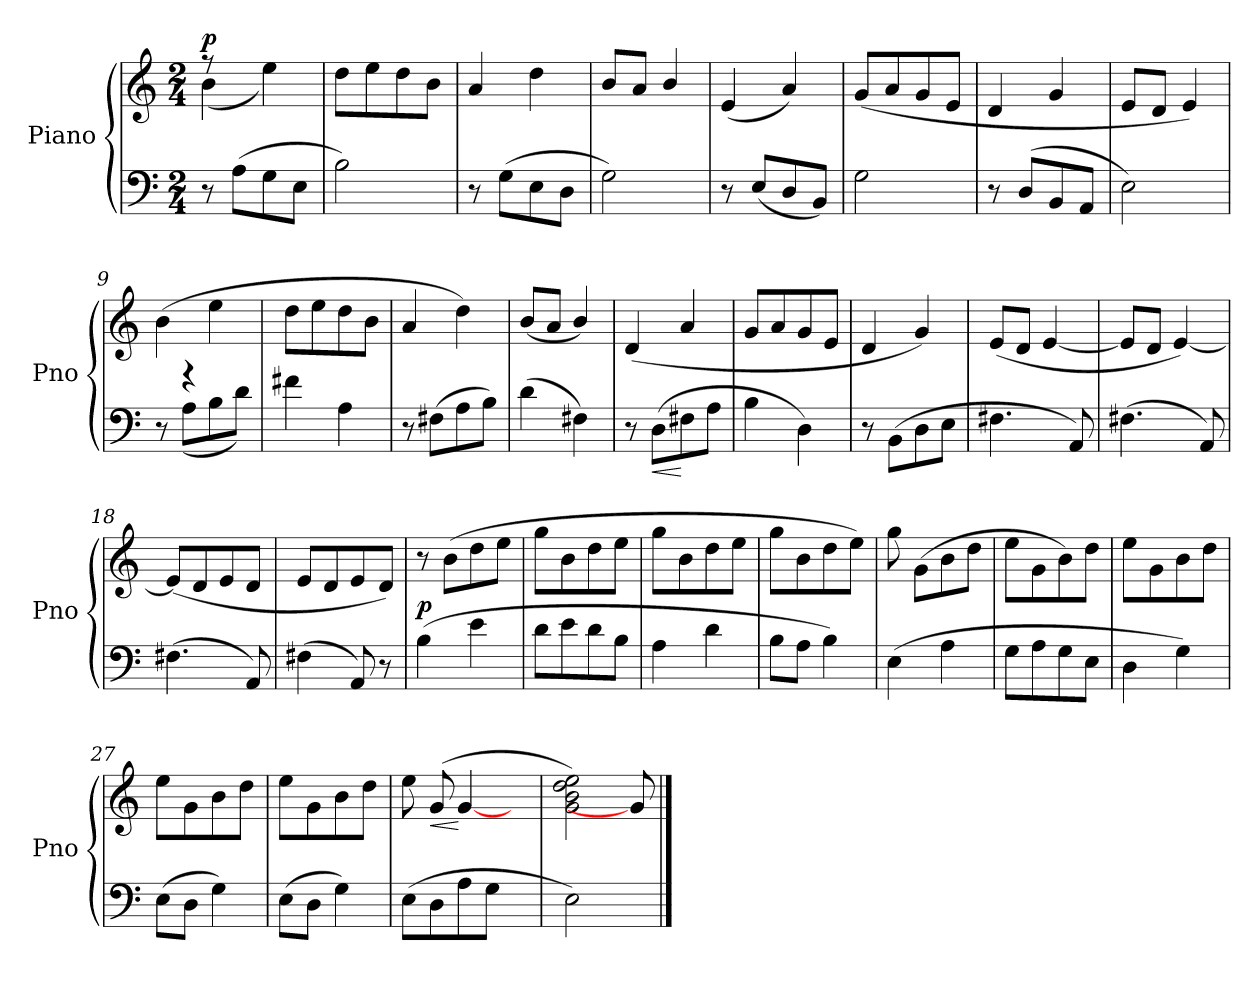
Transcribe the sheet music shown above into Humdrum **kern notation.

**kern	**dynam	**kern	**dynam
*part2	*part2	*part1	*part1
*staff2	*staff2	*staff1	*staff1
*I"Piano	*	*I"Piano	*
*I'Pno	*	*I'Pno	*
*clefF4	*	*clefG2	*
*k[]	*	*k[]	*
*M2/4	*	*M2/4	*
*MM140	*	*MM140	*
=1	=1	=1	=1
*	*	*^	*
!	!	!	!	!LO:DY:a
8r	.	8r	(4b<\	p
(8A\L	.	8ryy	.	.
8G\	.	4ryy	4ee<\)	.
8E\J	.	.	.	.
*	*	*v	*v	*
=2	=2	=2	=2
2B\)	.	8dd\L	.
.	.	8ee\	.
.	.	8dd\	.
.	.	8b\J	.
=3	=3	=3	=3
8r	.	4a/	.
(8G\L	.	.	.
8E\	.	4dd\	.
8D\J	.	.	.
=4	=4	=4	=4
2G\)	.	8b/L	.
.	.	8a/J	.
.	.	4b/	.
=5	=5	=5	=5
8r	.	(4e/	.
(8E/L	.	.	.
8D/	.	4a/)	.
8BB/J)	.	.	.
!!LO:LB:g=z
=6	=6	=6	=6
2G\	.	(8g/L	.
.	.	8a/	.
.	.	8g/	.
.	.	8e/J	.
=7	=7	=7	=7
8r	.	4d/	.
(8D/L	.	.	.
8BB/	.	4g/	.
8AA/J	.	.	.
=8	=8	=8	=8
2E\)	.	8e/L	.
.	.	8d/J	.
.	.	4e/)	.
=9	=9	=9	=9
*^	*	*	*
8r	8ryy	.	(4b\	.
4r	(8A<\L	.	.	.
.	8B<\	.	4ee\	.
8ryy	8d<\J)	.	.	.
*v	*v	*	*	*
=10	=10	=10	=10
4f#X\	.	8dd\L	.
.	.	8ee\	.
4A\	.	8dd\	.
.	.	8b\J	.
=11	=11	=11	=11
8r	.	4a/	.
(8F#X\L	.	.	.
8A\	.	4dd\)	.
8B\J)	.	.	.
!!LO:LB:g=z
=12	=12	=12	=12
(4d\	.	(8b/L	.
.	.	8a/J	.
4F#X\)	.	4b/)	.
=13	=13	=13	=13
8r	.	(4d/	.
!	!LO:HP:b	!	!
(8D\L	<	.	.
8F#X\	[	4a/	.
8A\J	.	.	.
=14	=14	=14	=14
4B\	.	8g/L	.
.	.	8a/	.
4D\)	.	8g/	.
.	.	8e/J	.
=15	=15	=15	=15
8r	.	4d/	.
(8BB\L	.	.	.
8D\	.	4g/)	.
8E\J	.	.	.
=16	=16	=16	=16
4.F#X\	.	(8e/L	.
.	.	8d/J	.
.	.	[4e/	.
8AA/)	.	.	.
=17	=17	=17	=17
(4.F#X\	.	8e/L]	.
.	.	8d/J	.
.	.	[4e/)	.
8AA/)	.	.	.
!!LO:LB:g=z
=18	=18	=18	=18
(4.F#X\	.	(8e/L]	.
.	.	8d/	.
.	.	8e/	.
8AA/)	.	8d/J	.
=19	=19	=19	=19
(4F#X\	.	8e/L	.
.	.	8d/	.
8AA/)	.	8e/	.
8r	.	8d/J)	.
=20	=20	=20	=20
!	!LO:DY:a	!	!
(4B\	p	8r	.
.	.	(8b\L	.
4e\	.	8dd\	.
.	.	8ee\J	.
=21	=21	=21	=21
8d\L	.	8gg\L	.
8e\	.	8b\	.
8d\	.	8dd\	.
8B\J	.	8ee\J	.
=22	=22	=22	=22
4A\	.	8gg\L	.
.	.	8b\	.
4d\	.	8dd\	.
.	.	8ee\J	.
=23	=23	=23	=23
8B\L	.	8gg\L	.
8A\J	.	8b\	.
4B\)	.	8dd\	.
.	.	8ee\J)	.
!!LO:LB:g=z
=24	=24	=24	=24
(4E\	.	8gg\	.
.	.	(8g\L	.
4A\	.	8b\	.
.	.	8dd\J	.
=25	=25	=25	=25
8G\L	.	8ee\L	.
8A\	.	8g\	.
8G\	.	8b\)	.
8E\J	.	8dd\J	.
=26	=26	=26	=26
4D\	.	8ee\L	.
.	.	8g\	.
4G\)	.	8b\	.
.	.	8dd\J	.
=27	=27	=27	=27
(8E\L	.	8ee\L	.
8D\J	.	8g\	.
4G\)	.	8b\	.
.	.	8dd\J	.
=28	=28	=28	=28
(8E\L	.	8ee\L	.
8D\J	.	8g\	.
4G\)	.	8b\	.
.	.	8dd\J	.
=29	=29	=29	=29
(8E\L	.	8ee\	.
!	!	!	!LO:HP:b
8D\	.	(8g/	<
8A\	.	[4g/	[
8G\J	.	.	.
8ryy	.	8ryy	.
=30	=30	=30	=30
2E\)	.	2g\ 2b\ 2dd\ 2ee\)	.
8ryy	.	8g/]	.
==	==	==	==
*-	*-	*-	*-
